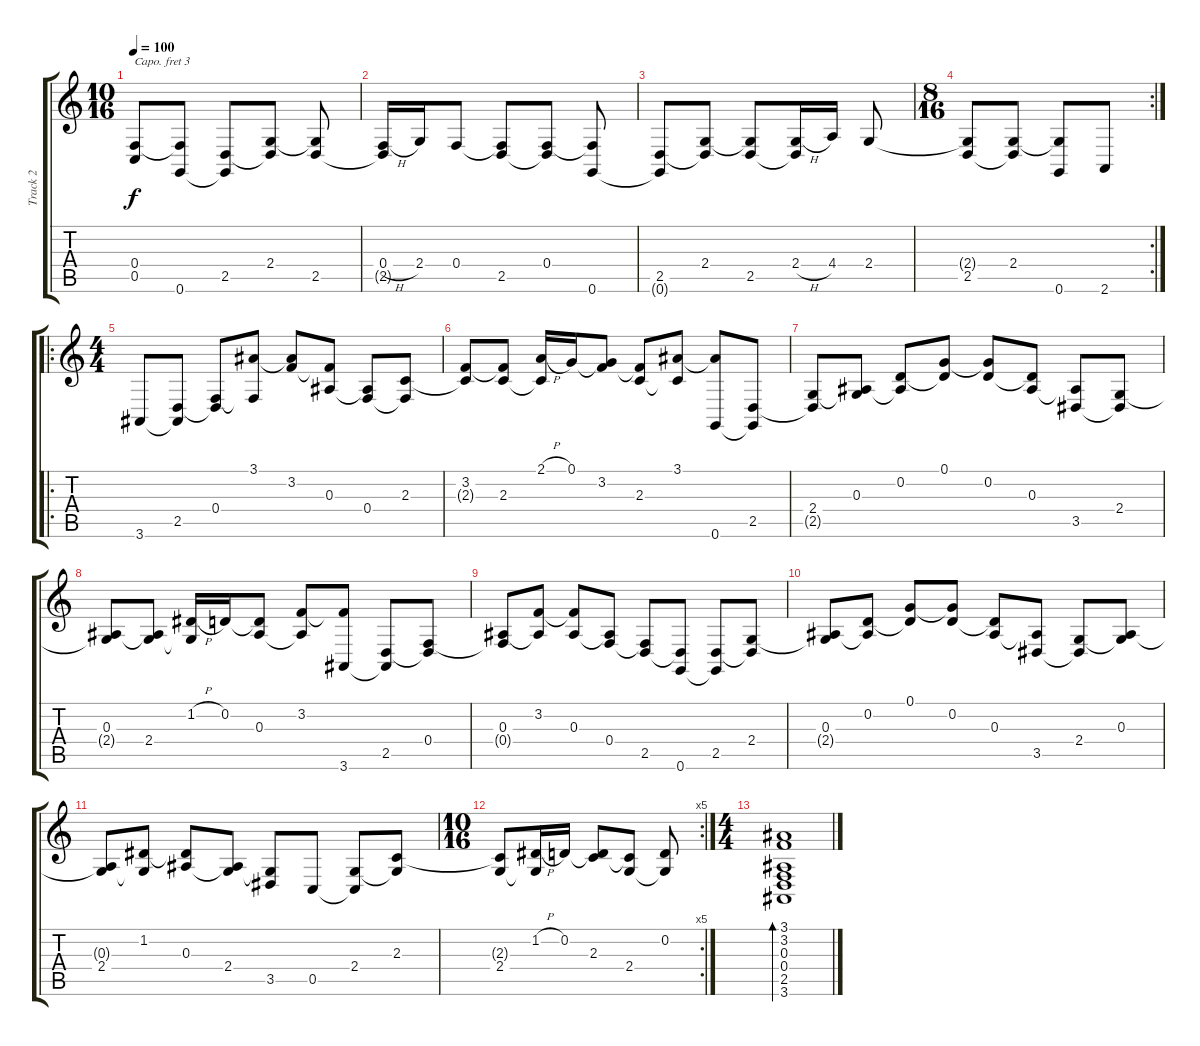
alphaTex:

\track ("Track 2" "Track 2") {instrument acousticgrandpiano}
\staff {score tabs}
\capo 3
\tuning (E4 B3 G3 D3 A2 E2) {hide}
\ts (10 16)
\tempo 100
\clef g2
\ks c
(0.4 0.5{t}).8{dy f} (0.4{t} 0.6).8 (2.5 0.6{t}).8 (2.4 2.5{t}).8 (2.4{t} 2.5).8 |
(0.4{h} 2.5{t}).16 2.4.16 0.4.8 (0.4{t} 2.5).8 (0.4 2.5{t}).8 (0.4{t} 0.6).8 |
(2.5 0.6{t}).8 (2.4 2.5{t}).8 (2.4{t} 2.5).8 (2.4{h} 2.5{t}).16 4.4.16 2.4.8 |
\rc 2
\ts (8 16)
(2.4{t} 2.5).8 (2.4 2.5{t}).8 (2.4{t} 0.6).8 2.6.8 |
\ro
\ts (4 4)
3.6.8 (2.5 3.6{t}).8 (0.4 2.5{t}).8 (3.1 0.4{t}).8 (3.1{t} 3.2).8 (3.2{t} 0.3).8 (0.3{t} 0.4).8 (2.3 0.4{t}).8 |
(3.2 2.3{t}).8 (3.2{t} 2.3).8 (2.1{h} 2.3{t}).16 0.1.16 (0.1{t} 3.2).8 (3.2{t} 2.3).8 (3.1 2.3{t}).8 (3.1{t} 0.6).8 (2.5 0.6{t}).8 |
(2.4 2.5{t}).8 (0.3 2.4{t}).8 (0.2 0.3{t}).8 (0.1 0.2{t}).8 (0.1{t} 0.2).8 (0.2{t} 0.3).8 (0.3{t} 3.5).8 (2.4 3.5{t}).8 |
(0.3 2.4{t}).8 (0.3{t} 2.4).8 (1.2{h} 2.4{t}).16 0.2.16 (0.2{t} 0.3).8 (3.2 0.3{t}).8 (3.2{t} 3.6).8 (2.5 3.6{t}).8 (0.4 2.5{t}).8 |
(0.3 0.4{t}).8 (3.2 0.3{t}).8 (3.2{t} 0.3).8 (0.3{t} 0.4).8 (0.4{t} 2.5).8 (2.5{t} 0.6).8 (2.5 0.6{t}).8 (2.4 2.5{t}).8 |
(0.3 2.4{t}).8 (0.2 0.3{t}).8 (0.1 0.2{t}).8 (0.1{t} 0.2).8 (0.2{t} 0.3).8 (0.3{t} 3.5).8 (2.4 3.5{t}).8 (0.3 2.4{t}).8 |
(0.3{t} 2.4).8 (1.2 2.4{t}).8 (1.2{t} 0.3).8 (0.3{t} 2.4).8 (2.4{t} 3.5).8 0.5.8 (2.4 0.5{t}).8 (2.3 2.4{t}).8 |
\rc 5
\ts (10 16)
(2.3{t} 2.4).8 (1.2{h} 2.4{t}).16 0.2.16 (0.2{t} 2.3).8 (2.3{t} 2.4).8 (0.2 2.4{t}).8 |
\ts (4 4)
(3.1 3.2 0.3 0.4 2.5 3.6).1{bd 480}
